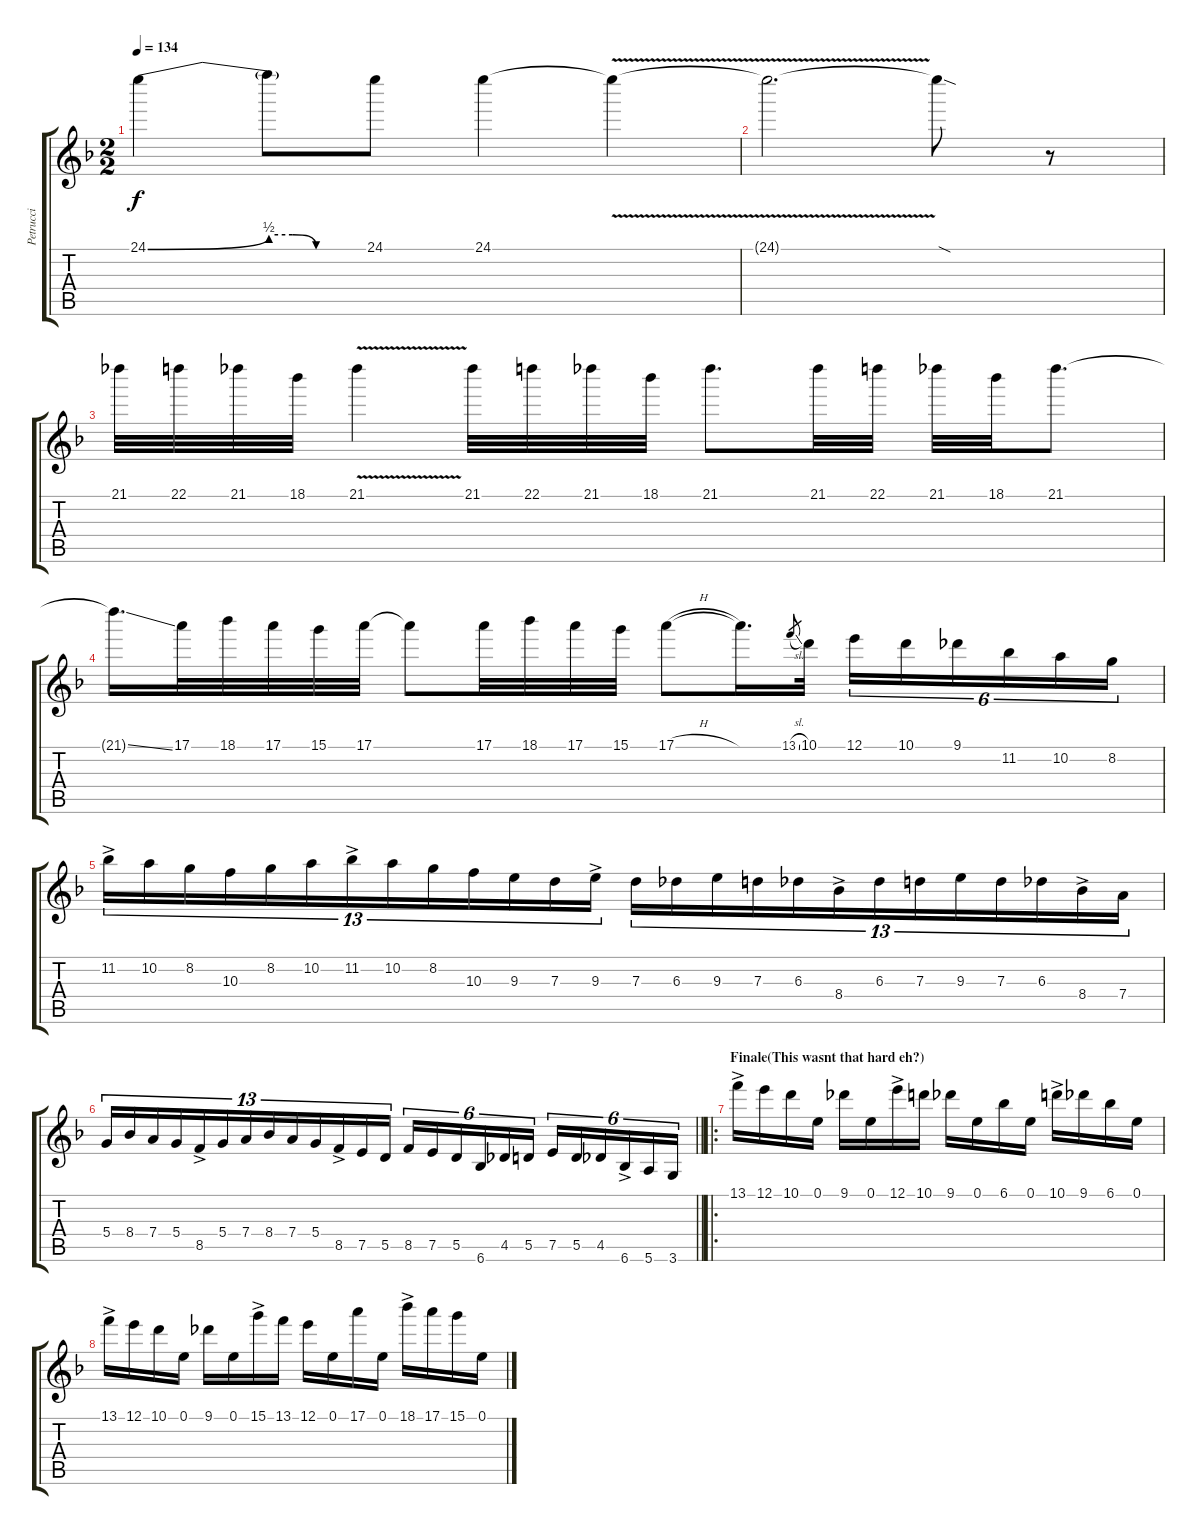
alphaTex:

\track ("Petrucci" "Petrucci") {instrument distortionguitar}
\staff {score tabs}
\tuning (E4 B3 G3 D3 A2 E2) {hide}
\ts (2 2)
\tempo 134
\clef g2
\ks f
24.1{be (bend 0 0 60 2)}.4{dy f} 24.1{be (custom 0 2 15 2 30 0 60 0) t}.8 24.1.8 24.1.4 24.1{v t}.4 |
24.1{t}.2{d} 24.1{sod t}.8 r.8 |
21.1.32 22.1.32 21.1.32 18.1.32 21.1{v}.4 21.1.32 22.1.32 21.1.32 18.1.32 21.1.8{d} 21.1.32 22.1.32 21.1.32 18.1.32 21.1.8{d} |
21.1{ss t}.16{d} 17.1.32 18.1.32 17.1.32 15.1.32 17.1.32 17.1{t}.8 17.1.32 18.1.32 17.1.32 15.1.32 17.1{h}.8 17.1{t}.16{d} 13.1{sl}.8{gr} 10.1.32{beam splitsecondary} 12.1.16{tu (6 4)} 10.1.16{tu (6 4)} 9.1.16{tu (6 4)} 11.2.16{tu (6 4)} 10.2.16{tu (6 4)} 8.2.16{tu (6 4)} |
11.2{ac}.16{tu (13 8)} 10.2.16{tu (13 8)} 8.2.16{tu (13 8)} 10.3.16{tu (13 8)} 8.2.16{tu (13 8)} 10.2.16{tu (13 8)} 11.2{ac}.16{tu (13 8)} 10.2.16{tu (13 8)} 8.2.16{tu (13 8)} 10.3.16{tu (13 8)} 9.3.16{tu (13 8)} 7.3.16{tu (13 8)} 9.3{ac}.16{tu (13 8)} 7.3.16{tu (13 8)} 6.3.16{tu (13 8)} 9.3.16{tu (13 8)} 7.3.16{tu (13 8)} 6.3.16{tu (13 8)} 8.4{ac}.16{tu (13 8)} 6.3.16{tu (13 8)} 7.3.16{tu (13 8)} 9.3.16{tu (13 8)} 7.3.16{tu (13 8)} 6.3.16{tu (13 8)} 8.4{ac}.16{tu (13 8)} 7.4.16{tu (13 8)} |
\barLineRight lightlight
5.4.16{tu (13 8)} 8.4.16{tu (13 8)} 7.4.16{tu (13 8)} 5.4.16{tu (13 8)} 8.5{ac}.16{tu (13 8)} 5.4.16{tu (13 8)} 7.4.16{tu (13 8)} 8.4.16{tu (13 8)} 7.4.16{tu (13 8)} 5.4.16{tu (13 8)} 8.5{ac}.16{tu (13 8)} 7.5.16{tu (13 8)} 5.5.16{tu (13 8)} 8.5.16{tu (6 4)} 7.5.16{tu (6 4)} 5.5.16{tu (6 4)} 6.6.16{tu (6 4)} 4.5.16{tu (6 4)} 5.5.16{tu (6 4) beam splitsecondary} 7.5.16{tu (6 4)} 5.5.16{tu (6 4)} 4.5.16{tu (6 4)} 6.6{ac}.16{tu (6 4)} 5.6.16{tu (6 4)} 3.6.16{tu (6 4)} |
\ro
\section ("" "Finale(This wasnt that hard eh?)")
13.1{ac}.16 12.1.16 10.1.16 0.1.16 9.1.16 0.1.16 12.1{ac}.16 10.1.16 9.1.16 0.1.16 6.1.16 0.1.16 10.1{ac}.16 9.1.16 6.1.16 0.1.16 |
13.1{ac}.16 12.1.16 10.1.16 0.1.16 9.1.16 0.1.16 15.1{ac}.16 13.1.16 12.1.16 0.1.16 17.1.16 0.1.16 18.1{ac}.16 17.1.16 15.1.16 0.1.16
